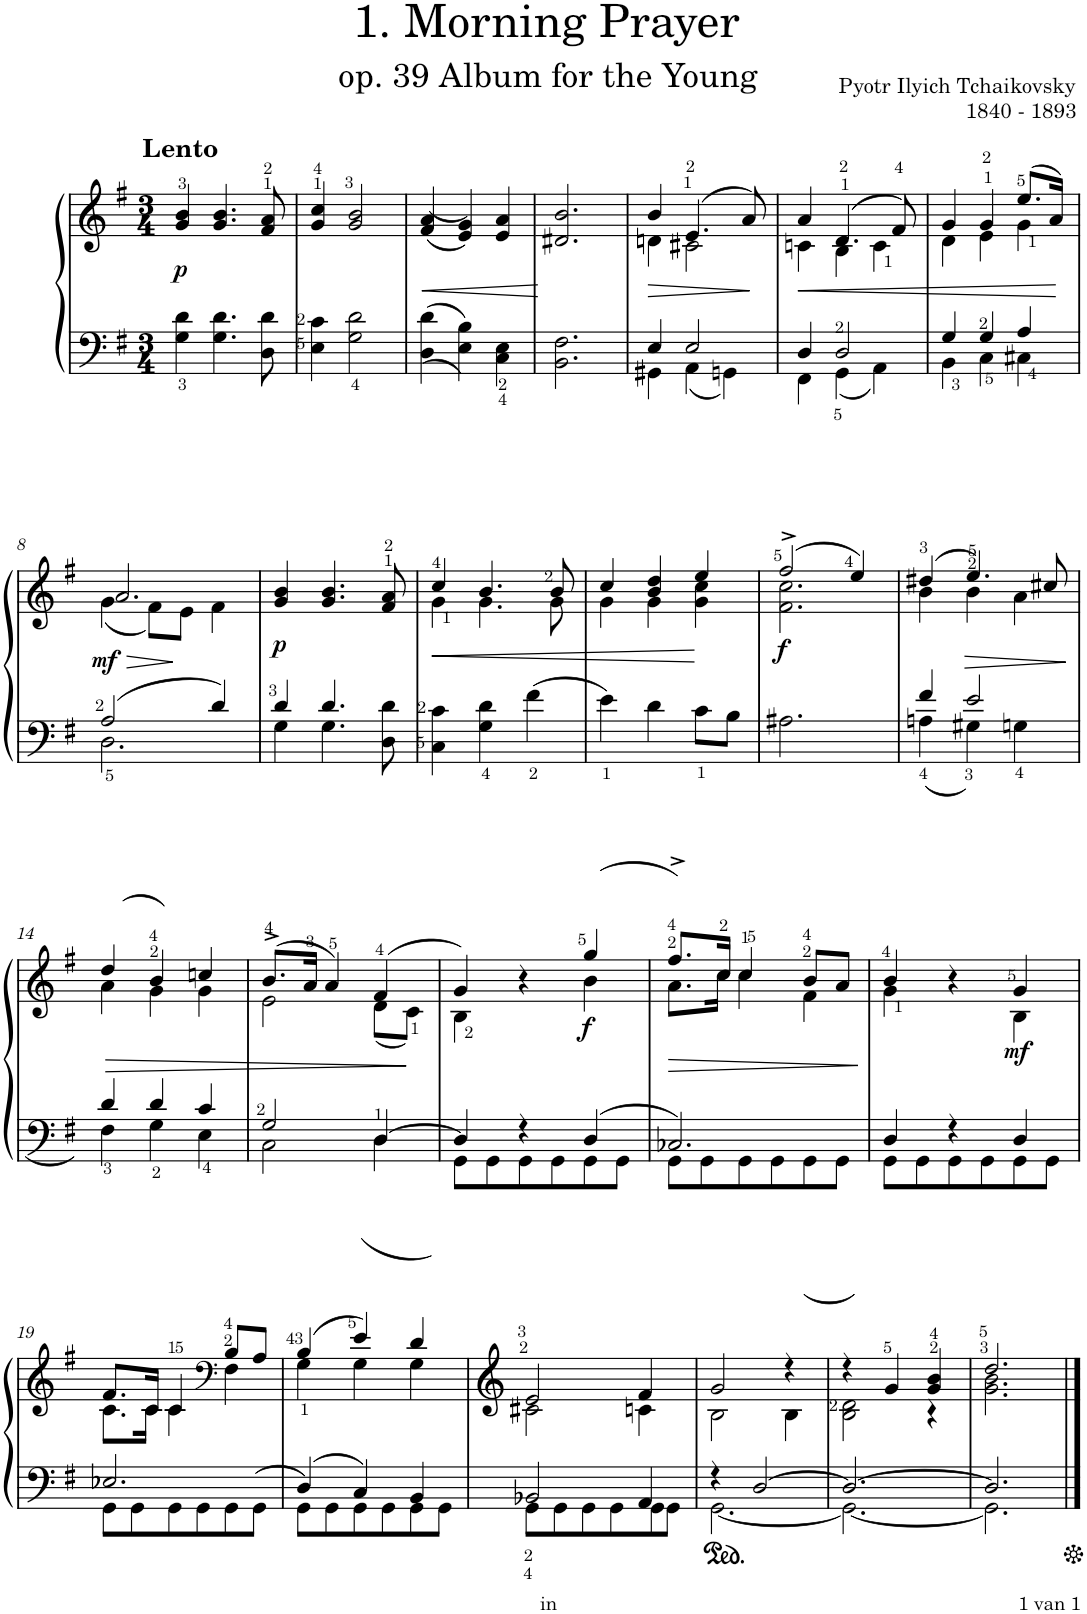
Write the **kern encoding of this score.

**kern	**kern	**dynam
*part1	*part1	*part1
*staff2	*staff1	*staff1/2
*I"Piano	*	*
*I'Pno.	*	*
*clefF4	*clefG2	*
*k[f#]	*k[f#]	*
*M3/4	*M3/4	*
=1	=1	=1
!	!LO:TX:a:B:t=Lento	!
!	!	!LO:DY:b
4G\ 4d\	4g/ 4b/	p
4.G\ 4.d\	4.g/ 4.b/	.
8D\ 8d\	8f#/ 8a/	.
=2	=2	=2
4E\ 4c\	4g/ 4cc/	.
2G\ 2d\	2g/ 2b/	.
=3	=3	=3
!	!	!LO:HP:b
4D\ 4d\	(<(4f#/ 4a/	<
4E\ 4B\	4e/ 4g/))	.
4C\ 4E\	4e/ 4a/	.
=4	=4	=4
2.BB\ 2.F#\	2.d#X/ 2.b/	.
.	.	[
=5	=5	=5
*^	*	*
!	!	!	!LO:HP:b
*	*	*^	*
4E/	4GG#X\	4b/	4dn\	>
2E/	4AA\	(>4.e/	2c#X\	.
.	4GGn\	.	.	.
.	.	8a/)	.	.
*v	*v	*	*	*
*	*v	*v	*
.	.	]
=6	=6	=6
*^	*	*
!	!	!	!LO:HP:b
*	*	*^	*
4D/	4FF#\	4a/	4cn\	<
2D/	4GG\	(4.d/	4B\	.
.	4AA\	.	4c\	.
.	.	8f#/)	.	.
=7	=7	=7	=7	=7
4G/	4BB\	4g/	4d\	.
4G/	4C\	4g/	4e\	.
4A/	4C#X\	(8.ee/L	4g\	.
.	.	16a/Jk)	.	.
*v	*v	*	*	*
*	*v	*v	*
.	.	[
!!LO:LB:g=z
=8	=8	=8
*^	*	*
!	!	!	!LO:HP:b
*	*	*^	*
!	!	!	!	!LO:DY:n=1:b
2A/	2.D\	2.a/	(4g\	> mf
.	.	.	8f#\L)	.
.	.	.	8e\J	]
4d/	.	.	4f#\	.
=9	=9	=9	=9	=9
!	!	!	!	!LO:DY:b
*	*	*v	*v	*
4d/	4G\	4g/ 4b/	p
4.d/	4.G\	4.g/ 4.b/	.
8D\ 8d\	8ryy	8f#/ 8a/	.
=10	=10	=10	=10
!	!	!	!LO:HP:b
*v	*v	*^	*
4C\ 4c\	4cc/	4g\	<
4G\ 4d\	4.b/	4.g\	.
4f#\	.	.	.
.	8b/	8g\	.
=11	=11	=11	=11
4e\	4cc/	4g\	.
4d\	4b/ 4dd/	4g\	.
8c\L	4ee/	4g\ 4cc\	.
8B\J	.	.	.
*	*v	*v	*
.	.	[
=12	=12	=12
*	*^	*
!	!	!	!LO:DY:b
2.A#X\	(2ff#^/	2.f#\ 2.cc\	f
.	4ee/)	.	.
=13	=13	=13	=13
*^	*	*	*
4f#/	4An\	(4dd#X/	4b\	.
!	!	!	!	!LO:HP:b
2e/	4G#X\	4.ee/)	4b\	>
.	4Gn\	.	4a\	.
.	.	8cc#X/	.	.
*v	*v	*	*	*
*	*v	*v	*
.	.	]
!!LO:LB:g=z
=14	=14	=14
*^	*	*
!	!	!	!LO:HP:b
*	*	*^	*
4d/	4F#\	(4dd/	4a\	>
4d/	4G\	4b/)	4g\	.
4c/	4E\	4ccn/	4g\	.
=15	=15	=15	=15	=15
2G/	2C\	(8.b^/L	2e\	.
.	.	16a/Jk	.	.
.	.	4a/)	.	.
[>4D/	4D\	(4f#/	(8d\L	.
.	.	.	8c\J)	.
*v	*v	*	*	*
*	*v	*v	*
.	.	]
=16	=16	=16
*^	*^	*
4D/]	8GG\L	4g/)	4B\	.
.	8GG\	.	.	.
4r	8GG\	4r	4ryy	.
.	8GG\	.	.	.
!	!	!	!	!LO:DY:b
4D/	8GG\	(4gg/	4b\	f
.	8GG\J	.	.	.
=17	=17	=17	=17	=17
!	!	!	!	!LO:HP:b
2.C-X/	8GG\L	8.ff#^/L)	8.a\L	>
.	8GG\	.	.	.
.	.	16cc/Jk	16cc\Jk	.
.	8GG\	4cc/	4cc\	.
.	8GG\	.	.	.
.	8GG\	8b/L	4f#\	.
.	8GG\J	8a/J	.	.
*v	*v	*	*	*
*	*v	*v	*
.	.	]
=18	=18	=18
*^	*^	*
4D/	8GG\L	4b/	4g\	.
.	8GG\	.	.	.
4r	8GG\	4r	4ryy	.
.	8GG\	.	.	.
!	!	!	!	!LO:DY:b
4D/	8GG\	4g/	4B\	mf
.	8GG\J	.	.	.
!!LO:LB:g=z	!!
=19	=19	=19	=19	=19
2.E-X/	8GG\L	8.f#/L	8.c\L	.
.	8GG\	.	.	.
.	.	16c/Jk	16c\Jk	.
.	8GG\	4c/	4c\	.
.	8GG\	.	.	.
*	*	*clefF4	*	*
.	8GG\	8B/L	4F#\	.
.	8GG\J	8A/J	.	.
=20	=20	=20	=20	=20
4D/	8GG\L	(4B/	4G\	.
.	8GG\	.	.	.
4C/	8GG\	4e/)	4G\	.
.	8GG\	.	.	.
4BB/	8GG\	4d/	4G\	.
.	8GG\J	.	.	.
=21	=21	=21	=21	=21
2BB-X/	8GG\L	2e/	2c#X\	.
.	8GG\	.	.	.
.	8GG\	.	.	.
.	8GG\	.	.	.
4AA/	8GG\	4f#/	4cn\	.
.	8GG\J	.	.	.
=22	=22	=22	=22	=22
4r	[2.GG\	2g/	2B\	.
[2D/	.	.	.	.
.	.	4r	(4B\	.
=23	=23	=23	=23	=23
2.D/_	2.GG\_	4r	2B\ 2d\)	.
.	.	4g/	.	.
.	.	4g/ 4b/	4r	.
=24	=24	=24	=24	=24
2.D/]	2.GG\]	2.dd/	2.g\ 2.b\	.
*v	*v	*	*	*
*	*v	*v	*
==	==	==
*-	*-	*-
